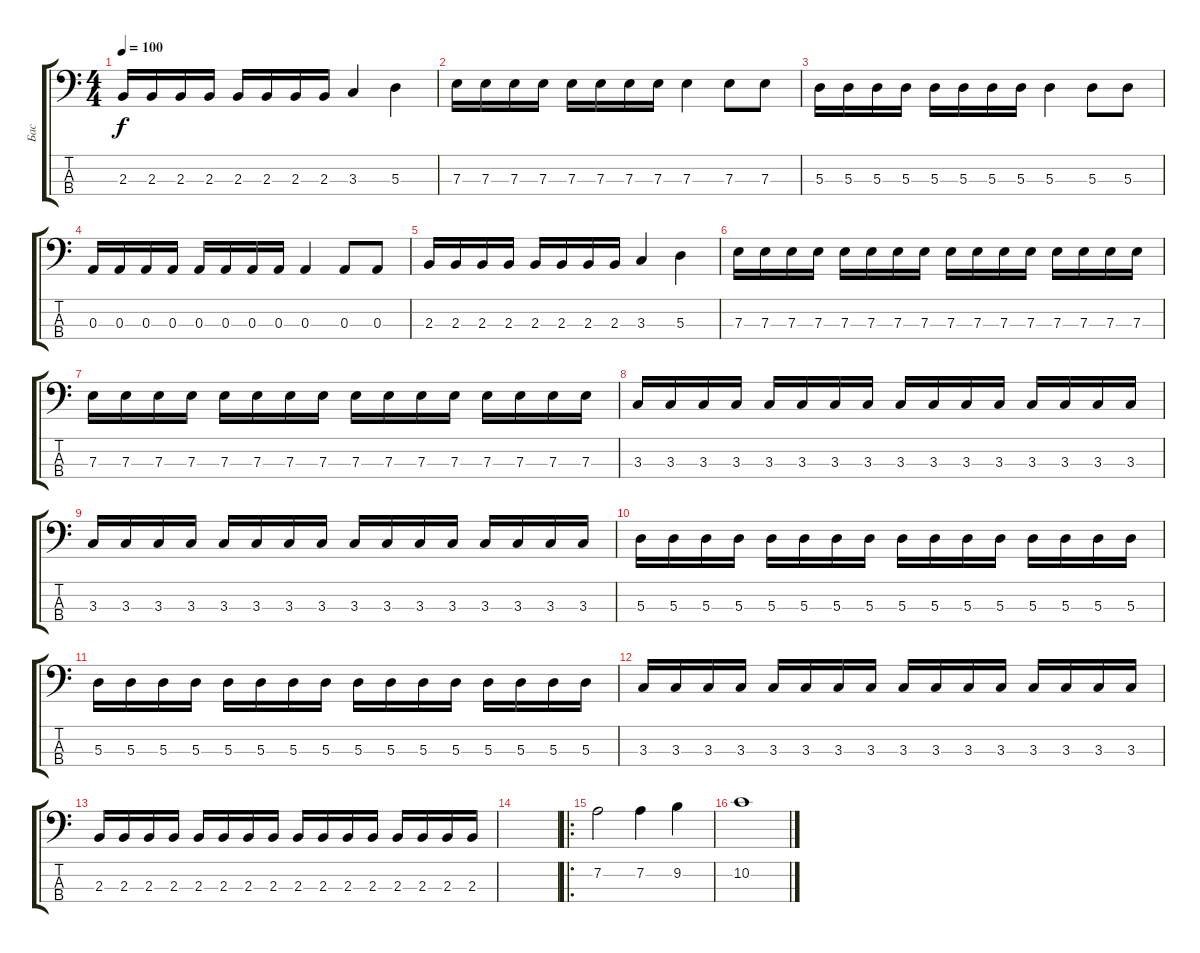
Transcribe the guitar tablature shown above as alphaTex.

\track ("Бас" "Бас") {instrument electricbassfinger}
\staff {score tabs}
\tuning (G2 D2 A1 E1) {hide}
\ts (4 4)
\tempo 100
\clef f4
\ks c
2.3.16{dy f} 2.3.16 2.3.16 2.3.16 2.3.16 2.3.16 2.3.16 2.3.16 3.3.4 5.3.4 |
7.3.16 7.3.16 7.3.16 7.3.16 7.3.16 7.3.16 7.3.16 7.3.16 7.3.4 7.3.8 7.3.8 |
5.3.16 5.3.16 5.3.16 5.3.16 5.3.16 5.3.16 5.3.16 5.3.16 5.3.4 5.3.8 5.3.8 |
0.3.16 0.3.16 0.3.16 0.3.16 0.3.16 0.3.16 0.3.16 0.3.16 0.3.4 0.3.8 0.3.8 |
2.3.16 2.3.16 2.3.16 2.3.16 2.3.16 2.3.16 2.3.16 2.3.16 3.3.4 5.3.4 |
7.3.16 7.3.16 7.3.16 7.3.16 7.3.16 7.3.16 7.3.16 7.3.16 7.3.16 7.3.16 7.3.16 7.3.16 7.3.16 7.3.16 7.3.16 7.3.16 |
7.3.16 7.3.16 7.3.16 7.3.16 7.3.16 7.3.16 7.3.16 7.3.16 7.3.16 7.3.16 7.3.16 7.3.16 7.3.16 7.3.16 7.3.16 7.3.16 |
3.3.16 3.3.16 3.3.16 3.3.16 3.3.16 3.3.16 3.3.16 3.3.16 3.3.16 3.3.16 3.3.16 3.3.16 3.3.16 3.3.16 3.3.16 3.3.16 |
3.3.16 3.3.16 3.3.16 3.3.16 3.3.16 3.3.16 3.3.16 3.3.16 3.3.16 3.3.16 3.3.16 3.3.16 3.3.16 3.3.16 3.3.16 3.3.16 |
5.3.16 5.3.16 5.3.16 5.3.16 5.3.16 5.3.16 5.3.16 5.3.16 5.3.16 5.3.16 5.3.16 5.3.16 5.3.16 5.3.16 5.3.16 5.3.16 |
5.3.16 5.3.16 5.3.16 5.3.16 5.3.16 5.3.16 5.3.16 5.3.16 5.3.16 5.3.16 5.3.16 5.3.16 5.3.16 5.3.16 5.3.16 5.3.16 |
3.3.16 3.3.16 3.3.16 3.3.16 3.3.16 3.3.16 3.3.16 3.3.16 3.3.16 3.3.16 3.3.16 3.3.16 3.3.16 3.3.16 3.3.16 3.3.16 |
2.3.16 2.3.16 2.3.16 2.3.16 2.3.16 2.3.16 2.3.16 2.3.16 2.3.16 2.3.16 2.3.16 2.3.16 2.3.16 2.3.16 2.3.16 2.3.16 |
|
\ro
7.2.2 7.2.4 9.2.4 |
10.2.1
